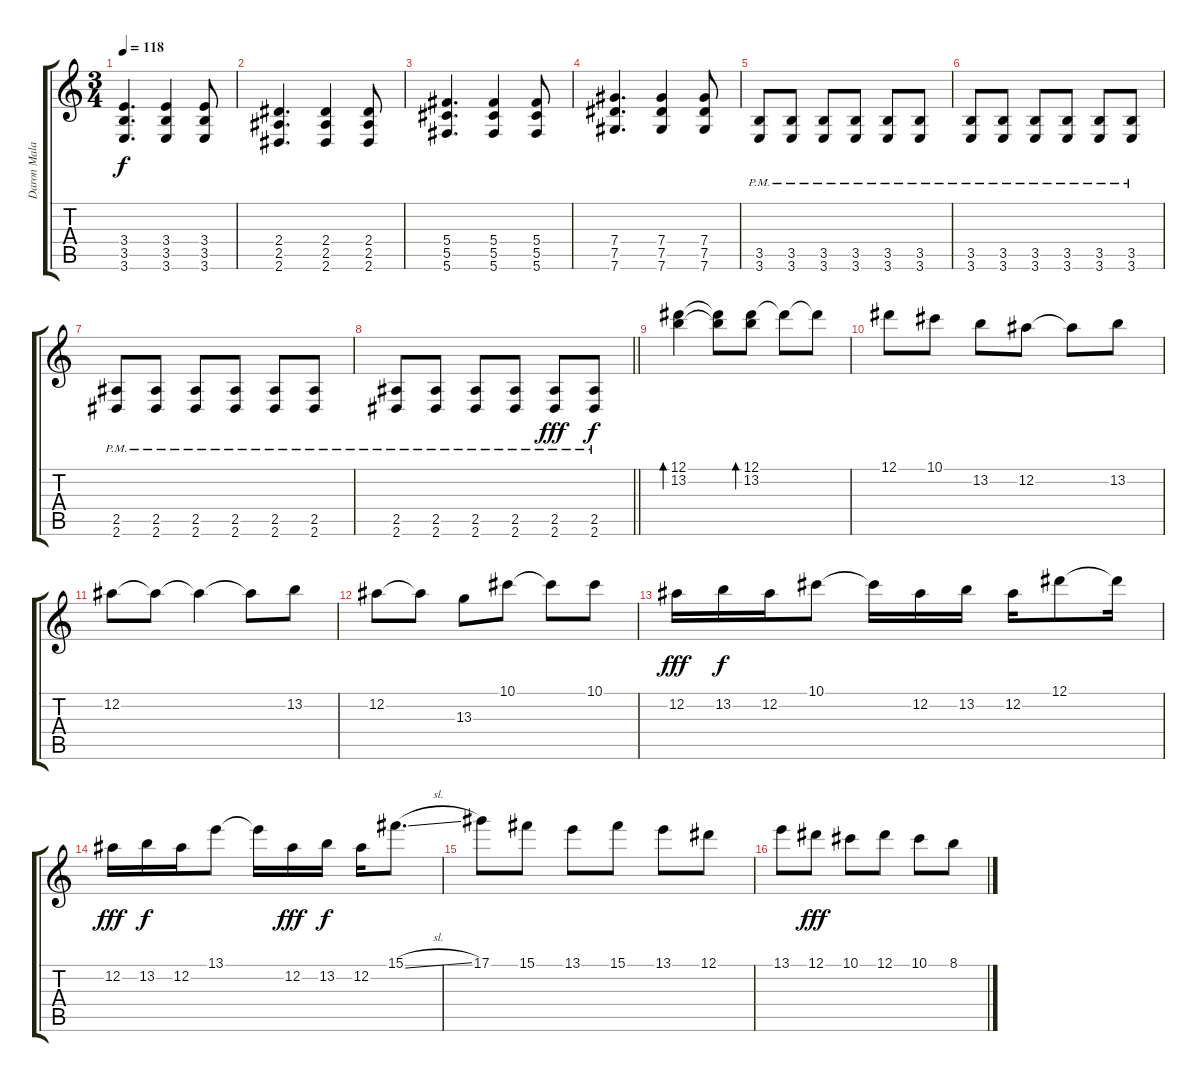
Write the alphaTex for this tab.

\track ("Daron Malakian" "Daron Mala") {instrument electricguitarclean}
\staff {score tabs}
\tuning (Eb4 Bb3 Gb3 Db3 Ab2 Db2) {hide}
\ts (3 4)
\tempo 118
\clef g2
\ks c
(3.4 3.5 3.6).4{d dy f} (3.4 3.5 3.6).4 (3.4 3.5 3.6).8 |
(2.4 2.5 2.6).4{d} (2.4 2.5 2.6).4 (2.4 2.5 2.6).8 |
(5.4 5.5 5.6).4{d} (5.4 5.5 5.6).4 (5.4 5.5 5.6).8 |
(7.4 7.5 7.6).4{d} (7.4 7.5 7.6).4 (7.4 7.5 7.6).8 |
(3.5{pm} 3.6{pm}).8 (3.5{pm} 3.6{pm}).8 (3.5{pm} 3.6{pm}).8 (3.5{pm} 3.6{pm}).8 (3.5{pm} 3.6{pm}).8 (3.5{pm} 3.6{pm}).8 |
(3.5{pm} 3.6{pm}).8 (3.5{pm} 3.6{pm}).8 (3.5{pm} 3.6{pm}).8 (3.5{pm} 3.6{pm}).8 (3.5{pm} 3.6{pm}).8 (3.5{pm} 3.6{pm}).8 |
(2.5{pm} 2.6{pm}).8 (2.5{pm} 2.6{pm}).8 (2.5{pm} 2.6{pm}).8 (2.5{pm} 2.6{pm}).8 (2.5{pm} 2.6{pm}).8 (2.5{pm} 2.6{pm}).8 |
\barLineRight lightlight
(2.5{pm} 2.6{pm}).8 (2.5{pm} 2.6{pm}).8 (2.5{pm} 2.6{pm}).8 (2.5{pm} 2.6{pm}).8 (2.5{pm} 2.6{pm}).8{dy fff} (2.5{pm} 2.6{pm}).8{dy f} |
(12.1 13.2).4{bd 240 instrument electricguitarjazz} (12.1{t} 13.2{t}).8 (12.1 13.2).8{bd 120} 12.1{t}.8 12.1{t}.8 |
12.1.8 10.1.8 13.2.8 12.2.8 12.2{t}.8 13.2.8 |
12.2.8 12.2{t}.8 12.2{t}.4 12.2{t}.8 13.2.8 |
12.2.8 12.2{t}.8 13.3.8 10.1.8 10.1{t}.8 10.1.8 |
12.2.16{dy fff} 13.2.16{dy f} 12.2.16 10.1.8 10.1{t}.16 12.2.16 13.2.16 12.2.16 12.1.8 12.1{t}.16 |
12.2.16{dy fff} 13.2.16{dy f} 12.2.16 13.1.8 13.1{t}.16 12.2.16{dy fff} 13.2.16{dy f} 12.2.16 15.1{sl}.8{d} |
17.1.8 15.1.8 13.1.8 15.1.8 13.1.8 12.1.8 |
13.1.8 12.1.8{dy fff} 10.1.8 12.1.8 10.1.8 8.1.8
